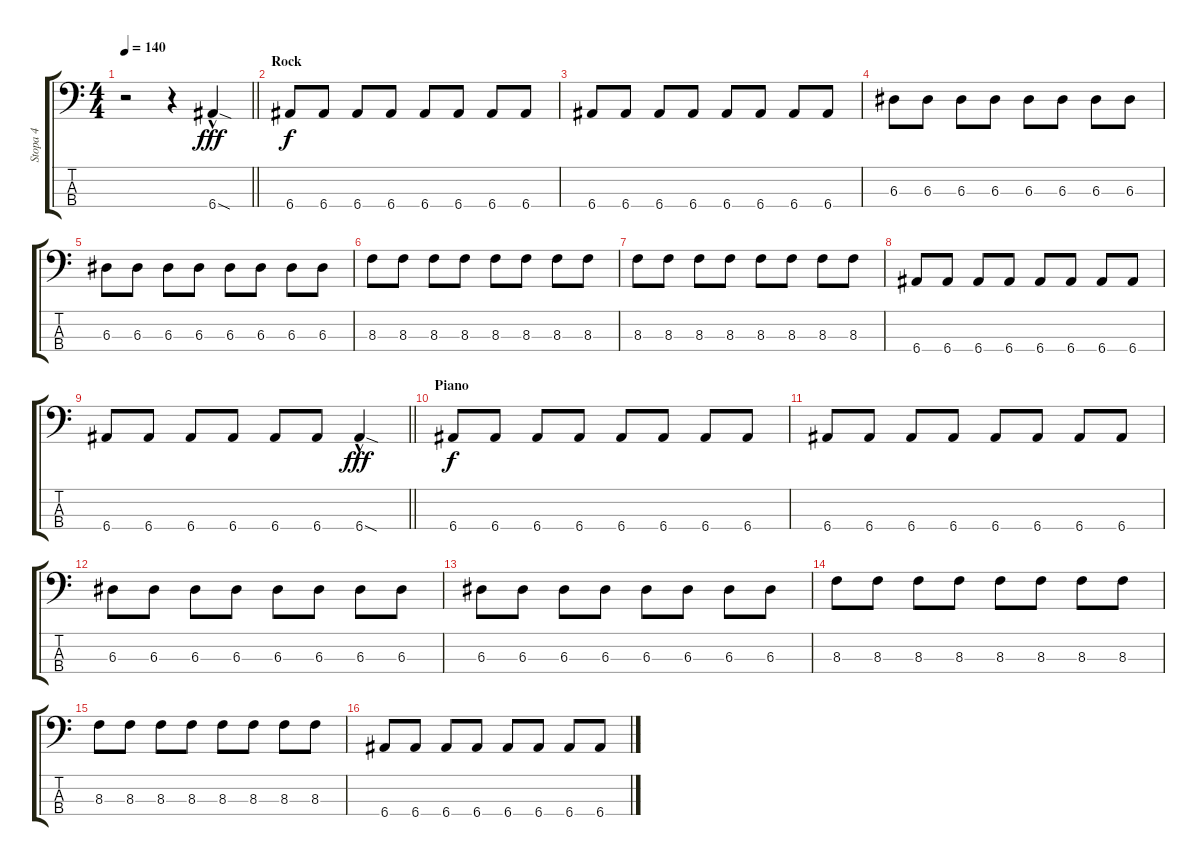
\track ("Stopa 4" "Stopa 4") {instrument electricbassfinger}
\staff {score tabs}
\tuning (G2 D2 A1 E1) {hide}
\ts (4 4)
\tempo 140
\clef f4
\barLineRight lightlight
\ks c
r.2{dy fff} r.4 6.4{sod hac}.4 |
\section ("" "Rock")
6.4.8{dy f} 6.4.8 6.4.8 6.4.8 6.4.8 6.4.8 6.4.8 6.4.8 |
6.4.8 6.4.8 6.4.8 6.4.8 6.4.8 6.4.8 6.4.8 6.4.8 |
6.3.8 6.3.8 6.3.8 6.3.8 6.3.8 6.3.8 6.3.8 6.3.8 |
6.3.8 6.3.8 6.3.8 6.3.8 6.3.8 6.3.8 6.3.8 6.3.8 |
8.3.8 8.3.8 8.3.8 8.3.8 8.3.8 8.3.8 8.3.8 8.3.8 |
8.3.8 8.3.8 8.3.8 8.3.8 8.3.8 8.3.8 8.3.8 8.3.8 |
6.4.8 6.4.8 6.4.8 6.4.8 6.4.8 6.4.8 6.4.8 6.4.8 |
\barLineRight lightlight
6.4.8 6.4.8 6.4.8 6.4.8 6.4.8 6.4.8 6.4{sod hac}.4{dy fff} |
\section ("" "Piano")
6.4.8{dy f} 6.4.8 6.4.8 6.4.8 6.4.8 6.4.8 6.4.8 6.4.8 |
6.4.8 6.4.8 6.4.8 6.4.8 6.4.8 6.4.8 6.4.8 6.4.8 |
6.3.8 6.3.8 6.3.8 6.3.8 6.3.8 6.3.8 6.3.8 6.3.8 |
6.3.8 6.3.8 6.3.8 6.3.8 6.3.8 6.3.8 6.3.8 6.3.8 |
8.3.8 8.3.8 8.3.8 8.3.8 8.3.8 8.3.8 8.3.8 8.3.8 |
8.3.8 8.3.8 8.3.8 8.3.8 8.3.8 8.3.8 8.3.8 8.3.8 |
6.4.8 6.4.8 6.4.8 6.4.8 6.4.8 6.4.8 6.4.8 6.4.8
